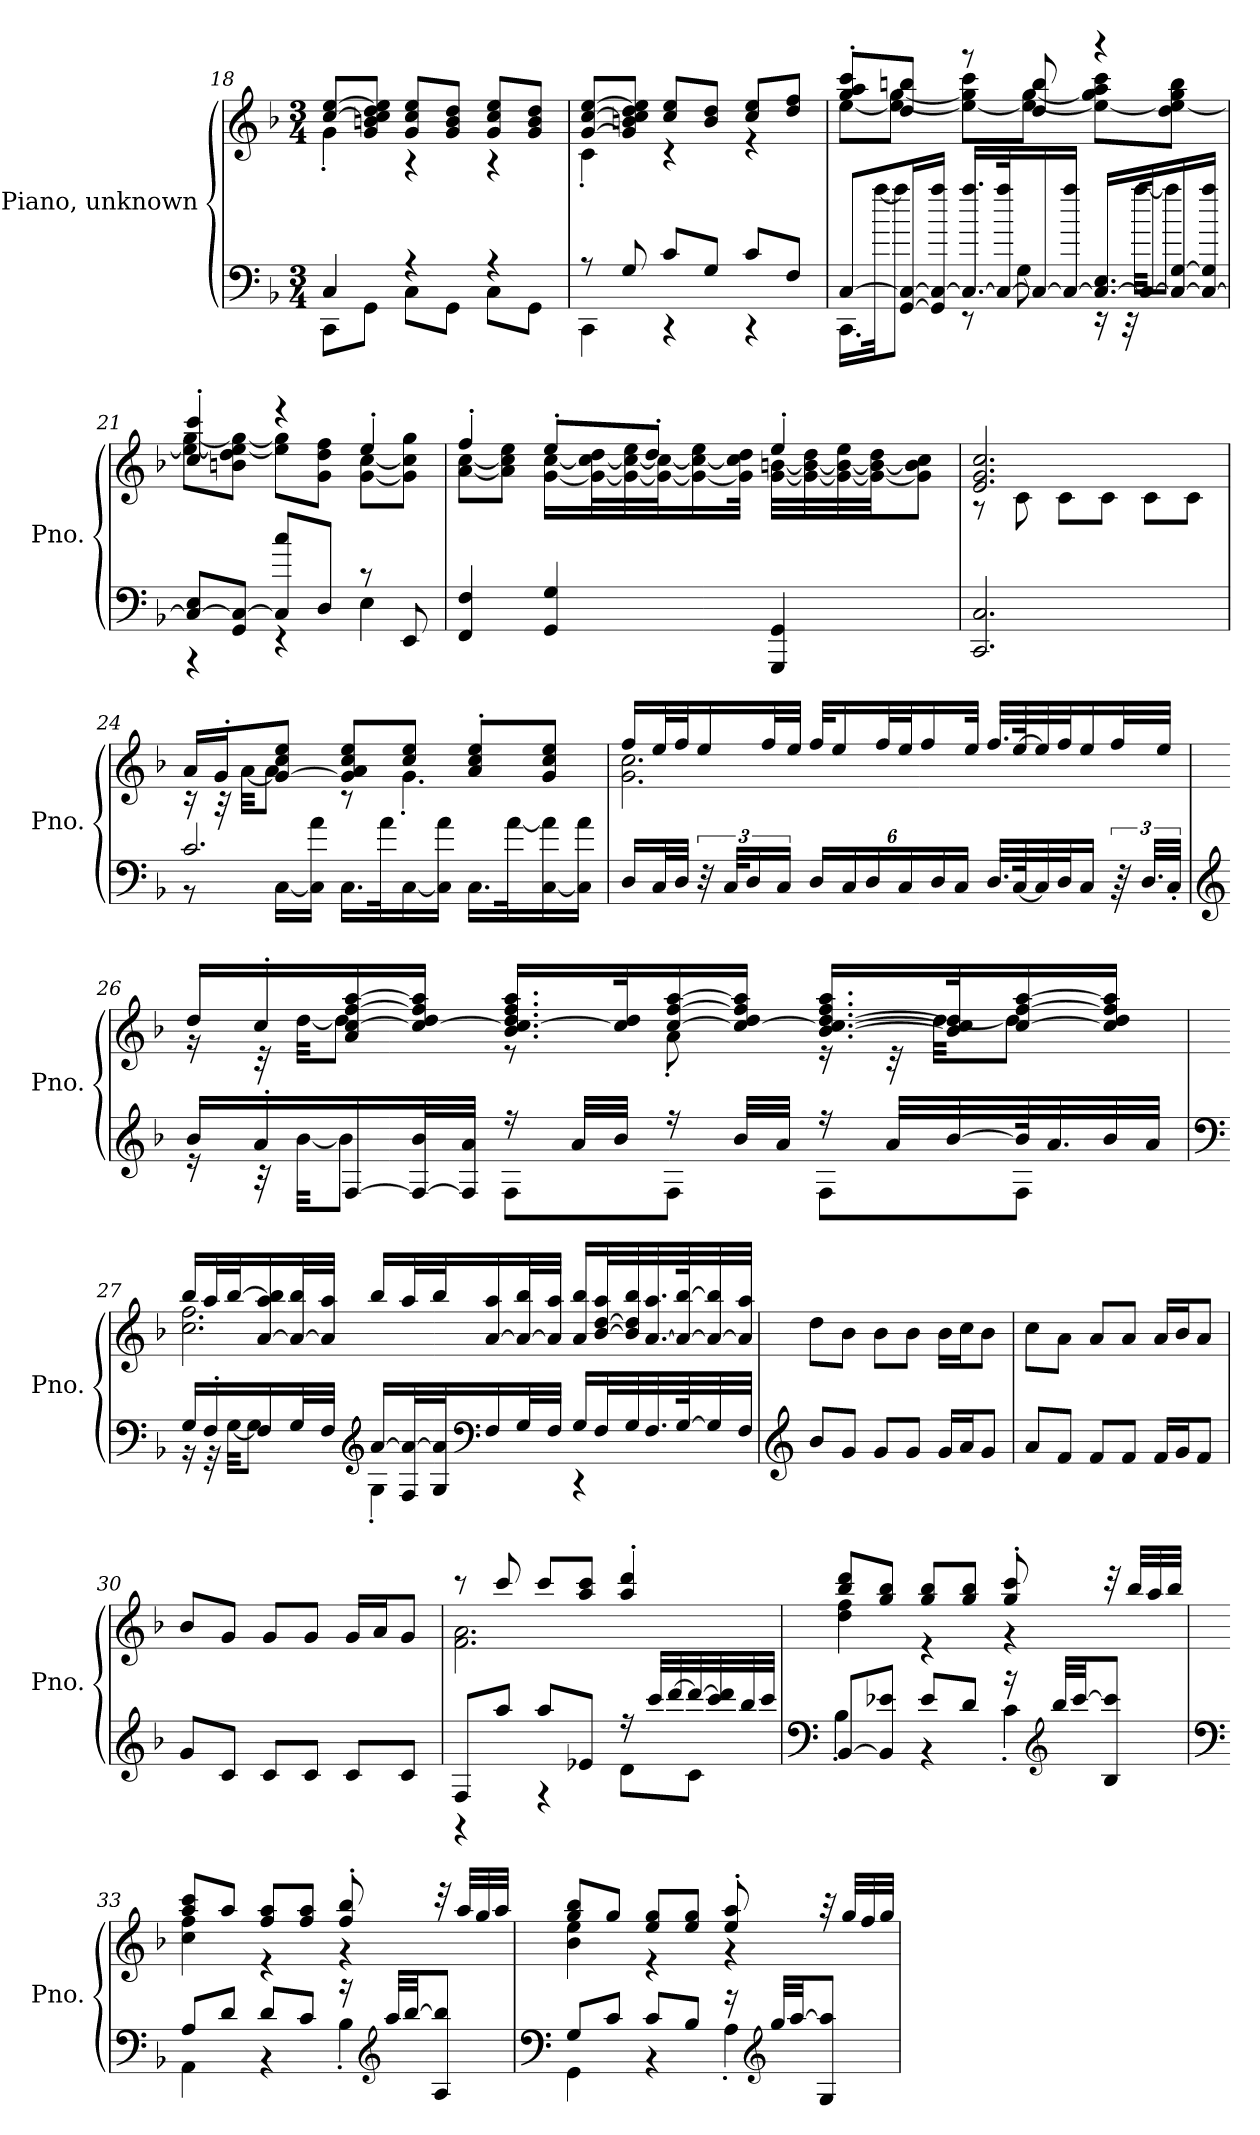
**kern	**kern
*part1	*part1
*staff2	*staff1
*I"Piano, unknown	*
*I'Pno.	*
!!LO:LB:g=z
*clefF4	*clefG2
*k[b-]	*k[b-]
*M3/4	*M3/4
=18	=18
*^	*^
4C/	8CC\L	[8cc/ [8ee/L	4g'\
.	8GG\J	8g/ 8bn/ 8cc/] 8dd/ 8ee/]J	.
4r	8C\L	8g/ 8cc/ 8ee/L	4r
.	8GG\J	8g/ 8b/ 8dd/J	.
4r	8C\L	8g/ 8cc/ 8ee/L	4r
.	8GG\J	8g/ 8b/ 8dd/J	.
=19	=19	=19	=19
8r	4CC\	[8g/ [8cc/ [8ee/L	4c'\
8G/	.	8g/] 8bn/ 8cc/] 8dd/ 8ee/]J	.
8c/L	4r	8cc/ 8ee/L	4r
8G/J	.	8b/ 8dd/J	.
8c/L	4r	8cc/ 8ee/L	4r
8F/J	.	8dd/ 8ff/J	.
=20	=20	=20	=20
[8C/L	16.CC\LL	8gg/' 8aa/' 8ccc/'L	[8ee\L
.	[32aa\JK	.	.
[16GG/ 16C/_L	8aa\J]	8dd/ 8bbn/J	8ee\_ [8gg\J
16GG/] 16C/_ 16aa/JJ	.	.	.
16.C/_ 16.aa/LL	8r	8r	8ee\_ 8gg\] 8ccc\L
32C/_ 32aa/K	.	.	.
16C/_	8G\	8dd/ 8bb/	8ee\_ [8gg\J
16C/_ 16aa/JJ	.	.	.
16.C/_ 16.E/LL	16r	4r	8ee\_ 8gg\] 8aa\ 8ccc\L
.	32r	.	.
32C/K_	[32aa\KKL	.	.
16C/_ [16G/	8aa\J]	.	8dd\ 8ee\_ 8gg\ 8bb\J
16C/_ 16G/] 16aa/JJ	.	.	.
!!LO:LB:g=z	!!
=21	=21	=21	=21
8C/_ 8E/L	4r	4cc/' 4ccc/'	8ee\_ [8gg\L
8GG/ 8C/_J	.	.	8bn\ 8dd\ 8ee\_ 8gg\_J
8C/] 8cc/L	4r	4r	8ee\] 8gg\]L
8D/J	.	.	8g\ 8dd\ 8ff\J
8r	4E\	4ee'/	[8g\ [8cc\L
8EE/	.	.	8g\] 8cc\] 8gg\J
*v	*v	*	*
=22	=22	=22
4FF/ 4F/	4ff'/	[8a\ [8cc\L
.	.	8a\] 8cc\] 8ee\J
4GG/ 4G/	8ee'/L	[16g\ [16cc\LL
.	.	32g\_ 32cc\_ 32dd\L
.	.	32g\_ 32cc\_ 32ee\
.	8dd'/J	32g\_ 32cc\_J
.	.	16g\_ 16cc\_ 16ee\
.	.	32g\] 32cc\] 32dd\JJk
4GGG/ 4GG/	4ee'/	[32g\ [32bn\LLL
.	.	32g\_ 32b\_ 32dd\
.	.	32g\_ 32b\_ 32ee\
.	.	32g\_ 32b\_ 32dd\JJ
.	.	8g\] 8b\] 8cc\J
=23	=23	=23
2.CC/ 2.C/	2.e/ 2.g/ 2.cc/	8r
.	.	8c\
.	.	8c\L
.	.	8c\J
.	.	8c\L
.	.	8c\J
!!LO:LB:g=z	!!
=24	=24	=24
*^	*	*
2.c/	8r	16a/LL	16r
.	.	16g'/J	32r
.	.	.	[32a\KKL
.	[16C\LL	[8g/ 8cc/ 8ee/J	8a\J]
.	16C\] 16a\JJ	.	.
.	16.C\LL	8g/] 8a/ 8cc/ 8ee/L	8r
.	32a\K	.	.
.	[16C\	8cc/ 8ee/J	4.g'\
.	16C\] 16a\JJ	.	.
.	16.C\LL	8a/' 8cc/' 8ee/'L	.
.	[32a\K	.	.
.	[16C\ 16a\]	8g/ 8cc/ 8ee/J	.
.	16C\] 16a\JJ	.	.
*v	*v	*	*
=25	=25	=25
16D/LL	16ff/LL	2.g\ 2.cc\
32C/L	32ee/L	.
32D/JJJ	32ff/J	.
48r	16ee/	.
48C/KLL	.	.
24D/	.	.
.	32ff/L	.
24C/JJ	.	.
.	32ee/JJJ	.
*Xbrackettup	*	*
24D/LL	32ff/KLL	.
.	16ee/	.
24C/	.	.
24D/	.	.
.	32ff/L	.
24C/	32ee/J	.
.	16ff/	.
24D/	.	.
24C/JJ	.	.
.	32ee/JJk	.
32.D/LLL	32.ff/LLL	.
[64C/K	[64ee/K	.
32C/]	32ee/]	.
32D/J	32ff/J	.
16C/JJ	16ee/	.
*brackettup	*	*
96r	32ff/L	.
48.D/LLL	.	.
.	32ee/JJJ	.
48C'/JJJ	.	.
!!LO:PB:g=z	!!
=26	=26	=26
*clefG2	*	*
*^	*	*
16b-/LL	16r	16dd/LL	16r
16a'/	32r	16cc'/	32r
.	[32b-\KKL	.	[32dd\KKL
[16F/	8b-\J]	16a/ [16cc/ [16ff/ [16aa/	8dd\J]
32F/_ 32b-/L	.	16cc/_ 16dd/ 16ff/] 16aa/]JJ	.
32F/] 32a/JJJ	.	.	.
16r	8F\L	16.b-/ 16.cc/_ 16.dd/ 16.ff/ 16.aa/LL	8r
32a/LLL	.	.	.
32b-/JJJ	.	32cc/] 32dd/K	.
16r	8F\J	[16cc/ [16ff/ [16aa/	8a'\
32b-/LLL	.	16cc/_ 16dd/ 16ff/] 16aa/]JJ	.
32a/JJJ	.	.	.
16r	8F\L	[16.b-/ 16.cc/_ [16.dd/ 16.ff/ 16.aa/LL	16r
32a/LLL	.	.	32r
[32b-/	.	32b-/] 32cc/] 32dd/]K	[32dd\KKL
64b-/K]	8F\J	[16cc/ [16ff/ [16aa/	8dd\J]
32.a/	.	.	.
32b-/	.	16cc/] 16dd/ 16ff/] 16aa/]JJ	.
32a/JJJ	.	.	.
!!LO:LB:g=z	!!
=27	=27	=27	=27
*clefF4	*	*	*
16G/LL	16r	16bb-/LL	2.cc\ 2.ff\
16F'/	32r	32aa/L	.
.	[32G\KKL	[32bb-/J	.
16F/	8G\J]	[16a/ 16aa/ 16bb-/]	.
32G/L	.	32a/_ 32bb-/L	.
32F/JJJ	.	32a/] 32aa/JJJ	.
*clefG2	*	*	*
[16a/LL	4G'\	16bb-/LL	.
32F/ 32a/_L	.	32aa/L	.
32G/ 32a/]J	.	32bb-/J	.
*clefF4	*	*	*
16F/	.	[16a/ 16aa/	.
32G/L	.	32a/_ 32bb-/L	.
32F/JJJ	.	32a/] 32aa/JJJ	.
16G/LL	4r	16a/ 16bb-/LL	.
32F/L	.	[32b-/ [32dd/ 32aa/L	.
32G/	.	32b-/] 32dd/] 32bb-/	.
32.F/	.	[32.a/ 32.aa/	.
[64G/K	.	64a/_ [64bb-/K	.
32G/]	.	32a/_ 32bb-/]	.
32F/JJJ	.	32a/] 32aa/JJJ	.
*v	*v	*	*
*	*v	*v
=28	=28
*clefG2	*
8b-/L	8dd\L
8g/J	8b-\J
8g/L	8b-\L
8g/J	8b-\J
16g/LL	16b-\LL
16a/J	16cc\J
8g/J	8b-\J
!!LO:LB:g=z
=29	=29
8a/L	8cc\L
8f/J	8a\J
8f/L	8a/L
8f/J	8a/J
16f/LL	16a/LL
16g/J	16b-/J
8f/J	8a/J
=30	=30
8g/L	8b-/L
8c/J	8g/J
8c/L	8g/L
8c/J	8g/J
8c/L	16g/LL
.	16a/J
8c/J	8g/J
=31	=31
*^	*^
8F/L	4r	8r	2.f\ 2.a\
8aa/J	.	8ccc/	.
8aa/L	4r	8ccc/L	.
8e-X/J	.	8aa/ 8ccc/J	.
16r	8d\L	4aa/' 4ddd/'	.
32ccc/LLL	.	.	.
[32ddd/	.	.	.
32ddd/_	8c\J	.	.
32ccc/ 32ddd/]	.	.	.
32bb-/	.	.	.
32ccc/JJJ	.	.	.
!!LO:LB:g=z	!!
=32	=32	=32	=32
*clefF4	*	*	*
[8BB-/L	4B-'\	8bb-/ 8ddd/L	4dd\ 4ff\
8BB-/] 8e-X/J	.	8gg/ 8bb-/J	.
8e-/L	4r	8gg/ 8bb-/L	4r
8d/J	.	8gg/ 8bb-/J	.
16r	4c'\	8gg/' 8ccc/'	4r
*clefG2	*	*	*
32bb-/LLL	.	.	.
[32ccc/JJ	.	.	.
8B-/ 8ccc/]J	.	32r	.
.	.	32bb-/LLL	.
.	.	32aa/	.
.	.	32bb-/JJJ	.
=33	=33	=33	=33
*clefF4	*	*	*
8A/L	4AA\	8aa/ 8ccc/L	4cc\ 4ff\
8d/J	.	8aa/J	.
8d/L	4r	8ff/ 8aa/L	4r
8c/J	.	8ff/ 8aa/J	.
16r	4B-'\	8ff/' 8bb-/'	4r
*clefG2	*	*	*
32aa/LLL	.	.	.
[32bb-/JJ	.	.	.
8A/ 8bb-/]J	.	32r	.
.	.	32aa/LLL	.
.	.	32gg/	.
.	.	32aa/JJJ	.
!!LO:LB:g=z	!!
=34	=34	=34	=34
*clefF4	*	*	*
8G/L	4GG\	8gg/ 8bb-/L	4b-\ 4ee\
8c/J	.	8gg/J	.
8c/L	4r	8ee/ 8gg/L	4r
8B-/J	.	8ee/ 8gg/J	.
16r	4A'\	8ee/' 8aa/'	4r
*clefG2	*	*	*
32gg/LLL	.	.	.
[32aa/JJ	.	.	.
8G/ 8aa/]J	.	32r	.
.	.	32gg/LLL	.
.	.	32ff/	.
.	.	32gg/JJJ	.
*v	*v	*	*
*	*v	*v
=	=
*-	*-
